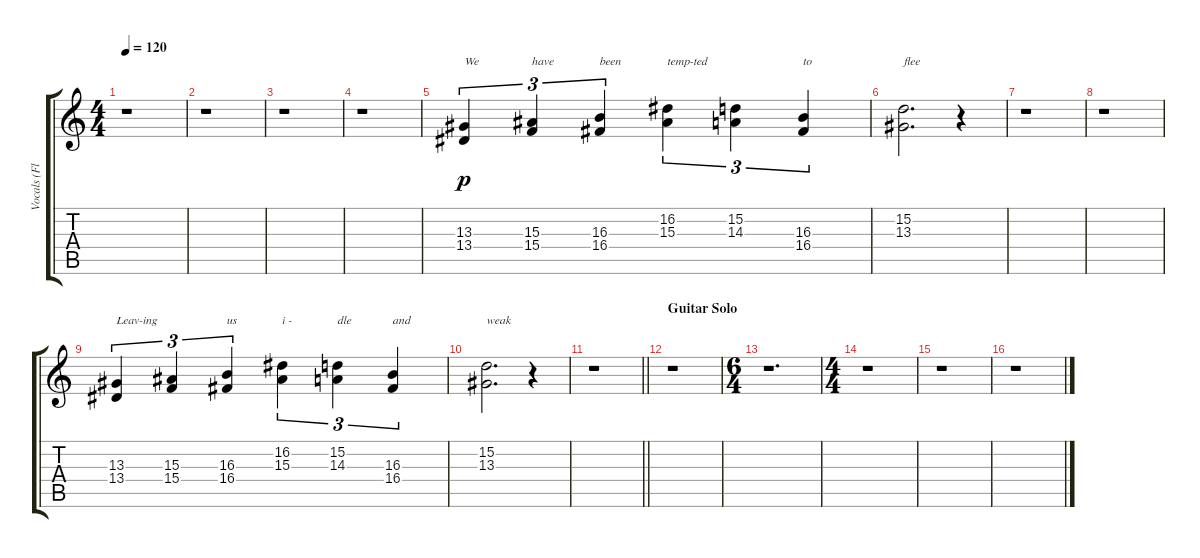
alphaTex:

\track ("Vocals (Floor)" "Vocals (Fl") {instrument clarinet}
\staff {score tabs}
\tuning (E4 B3 G3 D3 A2 E2) {hide}
\ts (4 4)
\tempo 120
\clef g2
\ks c
r.1{dy mf} |
r.1 |
r.1 |
r.1 |
(13.3 13.4).4{tu (3 2) txt "We" dy p} (15.3 15.4).4{tu (3 2) txt "have"} (16.3 16.4).4{tu (3 2) txt "been"} (16.2 15.3).4{tu (3 2) txt "temp-ted"} (15.2 14.3).4{tu (3 2)} (16.3 16.4).4{tu (3 2) txt "to"} |
(15.2 13.3).2{d txt "flee"} r.4 |
r.1 |
r.1 |
(13.3 13.4).4{tu (3 2) txt "Leav-ing"} (15.3 15.4).4{tu (3 2)} (16.3 16.4).4{tu (3 2) txt "us"} (16.2 15.3).4{tu (3 2) txt "i -"} (15.2 14.3).4{tu (3 2) txt "dle"} (16.3 16.4).4{tu (3 2) txt "and"} |
(15.2 13.3).2{d txt "weak"} r.4 |
\barLineRight lightlight
r.1 |
\section ("" "Guitar Solo")
r.1 |
\ts (6 4)
r.1{d} |
\ts (4 4)
r.1 |
r.1 |
r.1
